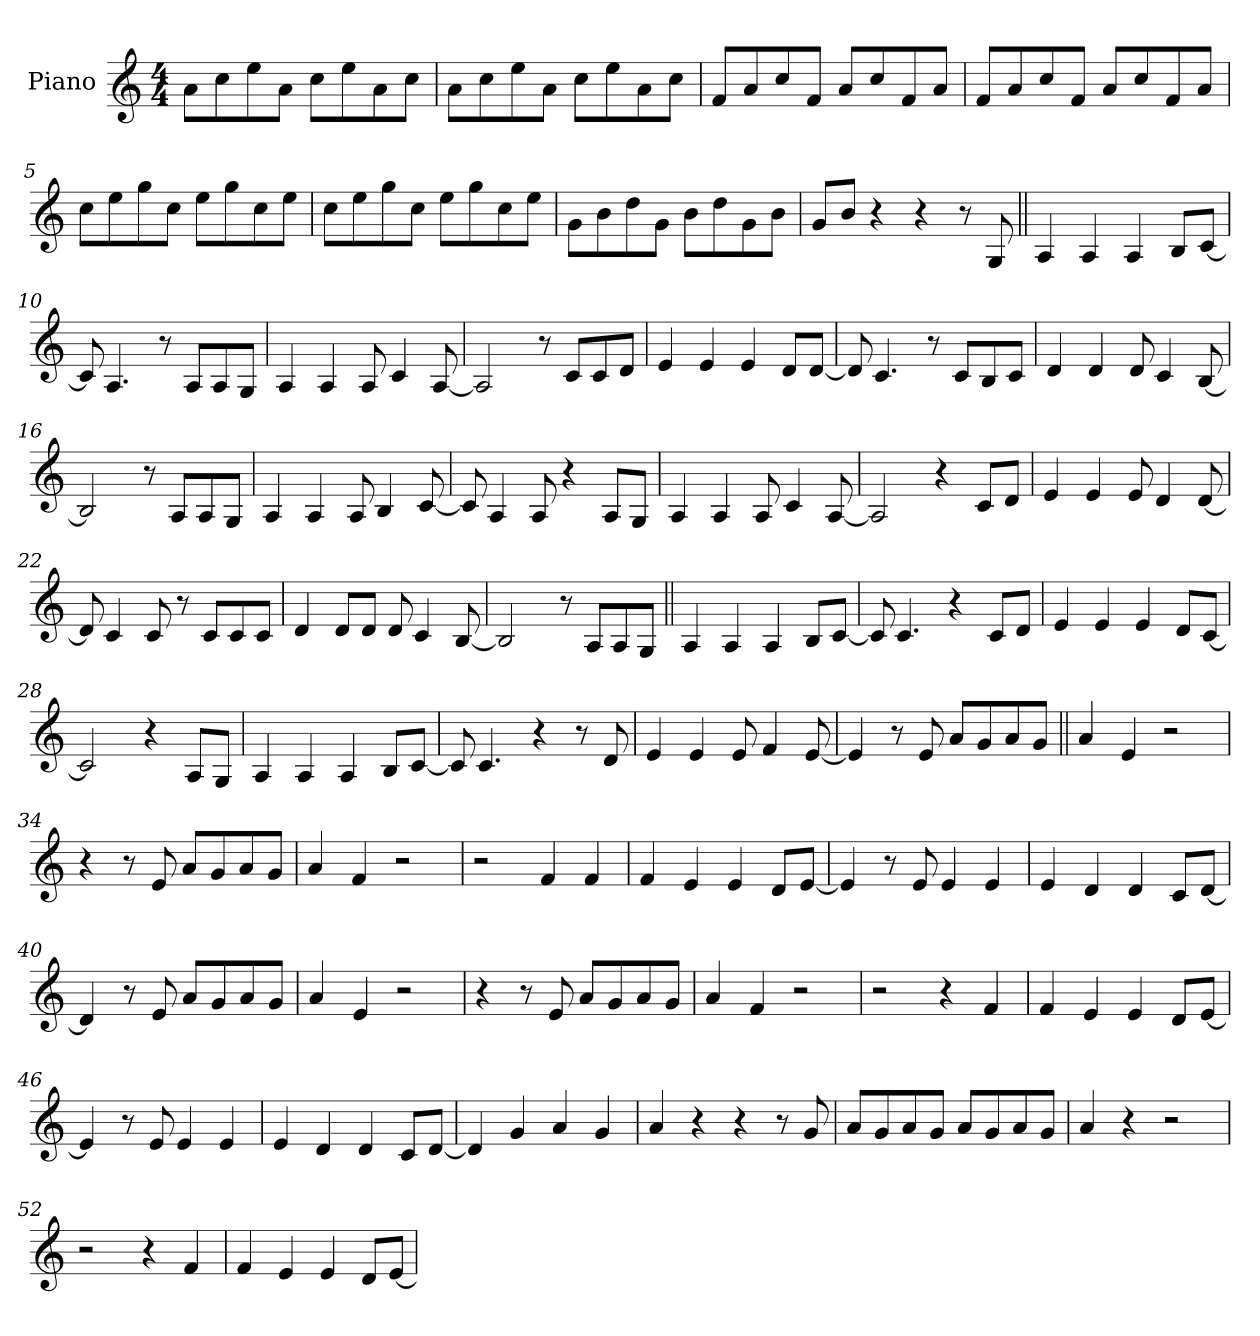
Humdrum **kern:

**kern
*part1
*staff1
*I"Piano
*I'Pno.
*clefG2
*k[]
*M4/4
*MM140
=1
8a!L
8cc!
8ee!
8a!J
8cc!L
8ee!
8a!
8cc!J
=2
8a!L
8cc!
8ee!
8a!J
8cc!L
8ee!
8a!
8cc!J
=3
8f!L
8a!
8cc!
8f!J
8a!L
8cc!
8f!
8a!J
=4
8f!L
8a!
8cc!
8f!J
8a!L
8cc!
8f!
8a!J
=5
8cc!L
8ee!
8gg!
8cc!J
8ee!L
8gg!
8cc!
8ee!J
=6
8cc!L
8ee!
8gg!
8cc!J
8ee!L
8gg!
8cc!
8ee!J
=7
8g!L
8b!
8dd!
8g!J
8b!L
8dd!
8g!
8b!J
=8
8g!L
8b!J
4r
4r
8r
8G
=9||
4A
4A
4A
8BL
[8cJ
=10
8c]
4.A
8r
8AL
8A
8GJ
=11
4A
4A
8A
4c
[8A
=12
2A]
8r
8cL
8c
8dJ
=13
4e
4e
4e
8dL
[8dJ
=14
8d]
4.c
8r
8cL
8B
8cJ
=15
4d
4d
8d
4c
[8B
=16
2B]
8r
8AL
8A
8GJ
=17
4A
4A
8A
4B
[8c
=18
8c]
4A
8A
4r
8AL
8GJ
=19
4A
4A
8A
4c
[8A
=20
2A]
4r
8cL
8dJ
=21
4e
4e
8e
4d
[8d
=22
8d]
4c
8c
8r
8cL
8c
8cJ
=23
4d
8dL
8dJ
8d
4c
[8B
=24
2B]
8r
8AL
8A
8GJ
=25||
4A
4A
4A
8BL
[8cJ
=26
8c]
4.c
4r
8cL
8dJ
=27
4e
4e
4e
8dL
[8cJ
=28
2c]
4r
8AL
8GJ
=29
4A
4A
4A
8BL
[8cJ
=30
8c]
4.c
4r
8r
8d
=31
4e
4e
8e
4f
[8e
=32
4e]
8r
8e
8aL
8g
8a
8gJ
=33||
4a
4e
2r
=34
4r
8r
8e
8aL
8g
8a
8gJ
=35
4a
4f
2r
=36
2r
4f
4f
=37
4f
4e
4e
8dL
[8eJ
=38
4e]
8r
8e
4e
4e
=39
4e
4d
4d
8cL
[8dJ
=40
4d]
8r
8e
8aL
8g
8a
8gJ
=41
4a
4e
2r
=42
4r
8r
8e
8aL
8g
8a
8gJ
=43
4a
4f
2r
=44
2r
4r
4f
=45
4f
4e
4e
8dL
[8eJ
=46
4e]
8r
8e
4e
4e
=47
4e
4d
4d
8cL
[8dJ
=48
4d]
4g
4a
4g
=49
4a
4r
4r
8r
8g
=50
8aL
8g
8a
8gJ
8aL
8g
8a
8gJ
=51
4a
4r
2r
=52
2r
4r
4f
=53
4f
4e
4e
8dL
[8eJ
=
*-
